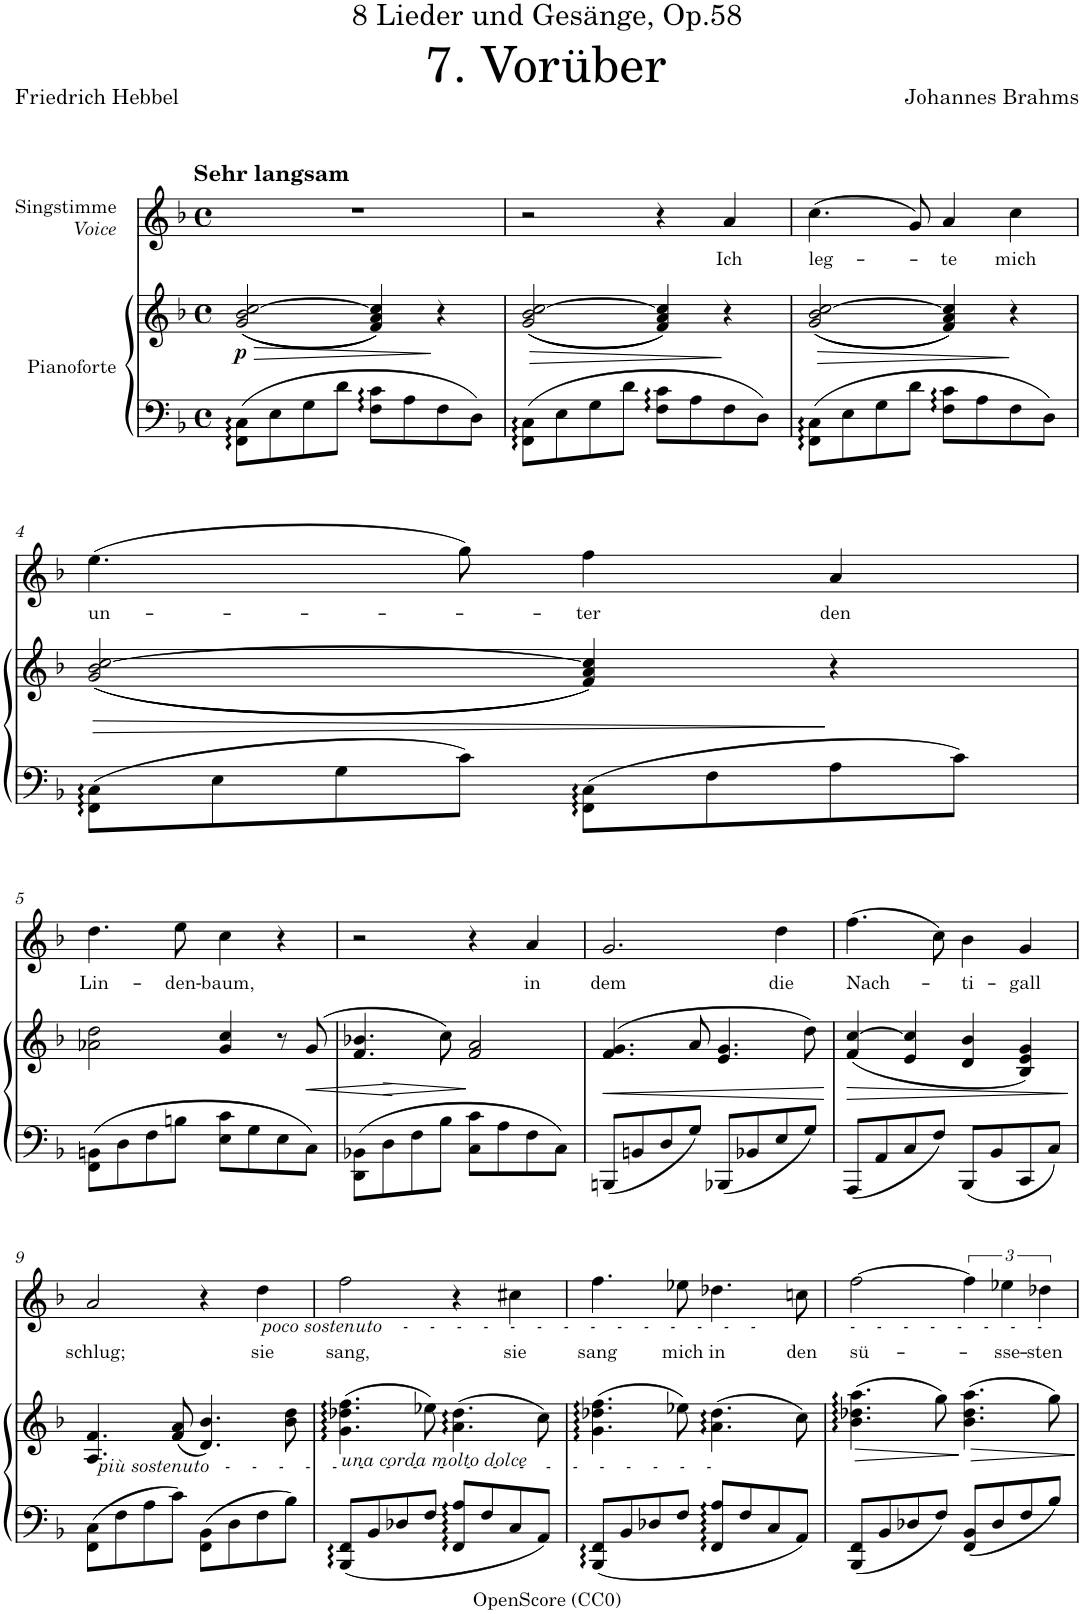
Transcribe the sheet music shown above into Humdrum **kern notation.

**kern	**kern	**dynam	**kern	**text
*part2	*part2	*part2	*part1	*part1
*staff3	*staff2	*staff2/3	*staff1	*staff1
*I"Pianoforte	*	*	*I"Singstimme Voice	*
*I'Pno	*	*	*	*
*clefF4	*clefG2	*	*clefG2	*
*k[b-]	*k[b-]	*	*k[b-]	*
*M4/4	*M4/4	*	*M4/4	*
*met(c)	*met(c)	*	*met(c)	*
=1	=1	=1	=1	=1
!	!	!	!LO:TX:a:B:t=Sehr langsam	!
!	!	!LO:HP:b	!	!
!	!	!LO:DY:n=1:b	!	!
8FF\:: 8C\::L	(<(<2g/ 2b-/ [2cc/	> p	1r	.
8E\	.	.	.	.
8G\	.	.	.	.
8d\J	.	.	.	.
8F\:: 8c\::L	4f/ 4a/ 4cc/]))	.	.	.
8A\	.	.	.	.
8F\	4r	]	.	.
8D\J	.	.	.	.
=2	=2	=2	=2	=2
!	!	!LO:HP:b	!	!
8FF\:: 8C\::L	(<(<2g/ 2b-/ [2cc/	>	2r	.
8E\	.	.	.	.
8G\	.	.	.	.
8d\J	.	.	.	.
8F\:: 8c\::L	4f/ 4a/ 4cc/]))	.	4r	.
8A\	.	.	.	.
!	!	!	!	!LO:LY:b
8F\	4r	]	4a/	Ich
8D\J	.	.	.	.
=3	=3	=3	=3	=3
!	!	!LO:HP:b	!	!LO:LY:b
8FF\:: 8C\::L	(<(<2g/ 2b-/ [2cc/	>	(4.cc\	leg-
8E\	.	.	.	.
8G\	.	.	.	.
8d\J	.	.	8g/)	.
!	!	!	!	!LO:LY:b
8F\:: 8c\::L	4f/ 4a/ 4cc/]))	.	4a/	-te
8A\	.	.	.	.
!	!	!	!	!LO:LY:b
8F\	4r	]	4cc\	mich
8D\J	.	.	.	.
!!LO:LB:g=z
=4	=4	=4	=4	=4
!	!	!LO:HP:b	!	!LO:LY:b
8FF\:: 8C\::L	(<(<2g/ 2b-/ [2cc/	>	(4.ee\	un-
8E\	.	.	.	.
8G\	.	.	.	.
8c\J	.	.	8gg\)	.
!	!	!	!	!LO:LY:b
8FF\:: 8C\::L	4f/ 4a/ 4cc/]))	.	4ff\	-ter
8F\	.	.	.	.
!	!	!	!	!LO:LY:b
8A\	4r	]	4a/	den
8c\J	.	.	.	.
!!LO:LB:g=z
=5	=5	=5	=5	=5
!	!	!	!	!LO:LY:b
8FF\ 8BBn\L	2a-X\ 2dd\	.	4.dd\	Lin-
8D\	.	.	.	.
8F\	.	.	.	.
!	!	!	!	!LO:LY:b
8Bn\J	.	.	8ee\	-den-
!	!	!	!	!LO:LY:b
8E\ 8c\L	4g/ 4cc/	.	4cc\	-baum,
8G\	.	.	.	.
8E\	8r	.	4r	.
!	!	!LO:HP:b	!	!
8C\J	(>8g/	<	.	.
=6	=6	=6	=6	=6
!	!	!LO:HP:b	!	!
8DD\ 8BB-X\L	4.f/ 4.b-X/	>	2r	.
8D\	.	.	.	.
8F\	.	.	.	.
8B-\J	8cc\)	[	.	.
8C\ 8c\L	2f/ 2a/	]	4r	.
8A\	.	.	.	.
!	!	!	!	!LO:LY:b
8F\	.	.	4a/	in
8C\J	.	.	.	.
=7	=7	=7	=7	=7
!	!	!LO:HP:b	!	!LO:LY:b
8BBBn/L	(4.f/ 4.g/	<	2.g/	dem
8BBn/	.	.	.	.
8D/	.	.	.	.
8G/J	8a/	.	.	.
8BBB-X/L	4.e/ 4.g/	.	.	.
8BB-X/	.	.	.	.
!	!	!	!	!LO:LY:b
8E/	.	.	4dd\	die
8G/J	8dd\)	.	.	.
.	.	[	.	.
=8	=8	=8	=8	=8
!	!	!LO:HP:b	!	!LO:LY:b
8AAA/L	(4f/ [4cc/	>	(4.ff\	Nach-
8AA/	.	.	.	.
8C/	4e/ 4cc/]	.	.	.
8F/J	.	.	8cc\)	.
!	!	!	!	!LO:LY:b
8BBB-/L	4d/ 4b-/	.	4b-\	-ti-
8BB-/	.	.	.	.
!	!	!	!	!LO:LY:b
8CC/	4B-/ 4e/ 4g/)	.	4g/	-gall
8C/J	.	.	.	.
.	.	]	.	.
!!LO:LB:g=z
=9	=9	=9	=9	=9
!	!LO:TX:b:i:t=più sostenuto   -    -    -    -    -    -    -    -    -    -    -    -    -    -    -    -    -    -    -	!	!	!
!	!	!	!	!LO:LY:b
8FF\ 8C\L	4.A/ 4.f/	.	2a/	schlug;
8F\	.	.	.	.
8A\	.	.	.	.
8c\J	(8f/ 8a/	.	.	.
8FF\ 8BB-\L	4.d/ 4.b-/)	.	4r	.
8D\	.	.	.	.
!	!	!	!LO:TX:b:i:t=poco sostenuto    -    -    -    -    -    -    -    -    -    -    -    -    -    -	!
!	!	!	!	!LO:LY:b
8F\	.	.	4dd\	sie
8B-\J	8b-\ 8dd\	.	.	.
=10	=10	=10	=10	=10
!	!LO:TX:b:i:t=una corda molto dolce	!	!	!
!	!	!	!	!LO:LY:b
8BBB-/:: 8FF/::L	(4.g\:: 4.dd-X\:: 4.ff\::	.	2ff\	sang,
8BB-/	.	.	.	.
8D-X/	.	.	.	.
8F/J	8ee-X\)	.	.	.
8FF/:: 8A/::L	(4.a\:: 4.dd-\::	.	4r	.
8F/	.	.	.	.
!	!	!	!	!LO:LY:b
8C/	.	.	4cc#X\	sie
8AA/J	8cc\)	.	.	.
=11	=11	=11	=11	=11
!	!	!	!	!LO:LY:b
8BBB-/:: 8FF/::L	(4.g\:: 4.dd-X\:: 4.ff\::	.	4.ff\	sang
8BB-/	.	.	.	.
8D-X/	.	.	.	.
!	!	!	!	!LO:LY:b
8F/J	8ee-X\)	.	8ee-X\	mich
!	!	!	!	!LO:LY:b
8FF/:: 8A/::L	(4.a\:: 4.dd-\::	.	4.dd-X\	in
8F/	.	.	.	.
8C/	.	.	.	.
!	!	!	!	!LO:LY:b
8AA/J	8cc\)	.	8ccn\	den
=12	=12	=12	=12	=12
!	!	!	!LO:TX:b:i:t=-    -    -    -    -    -    -    -	!
!	!	!LO:HP:b	!	!LO:LY:b
8BBB-/ 8FF/L	(4.b-\:: 4.dd-X\:: 4.aa\::	>	[2ff\	sü-
8BB-/	.	.	.	.
8D-X/	.	.	.	.
8F/J	8gg\)	.	.	.
!	!	!LO:HP:n=1:b	!	!
8FF/ 8BB-/L	(4.b-\ 4.dd-\ 4.aa\	] >	6ff\]	.
8D-/	.	.	.	.
!	!	!	!	!LO:LY:b
.	.	.	6ee-X\	-sse-
8F/	.	.	.	.
!	!	!	!	!LO:LY:b
.	.	.	6dd-X\	-sten
8B-/J	8gg\)	.	.	.
.	.	]	.	.
=	=	=	=	=
*-	*-	*-	*-	*-
